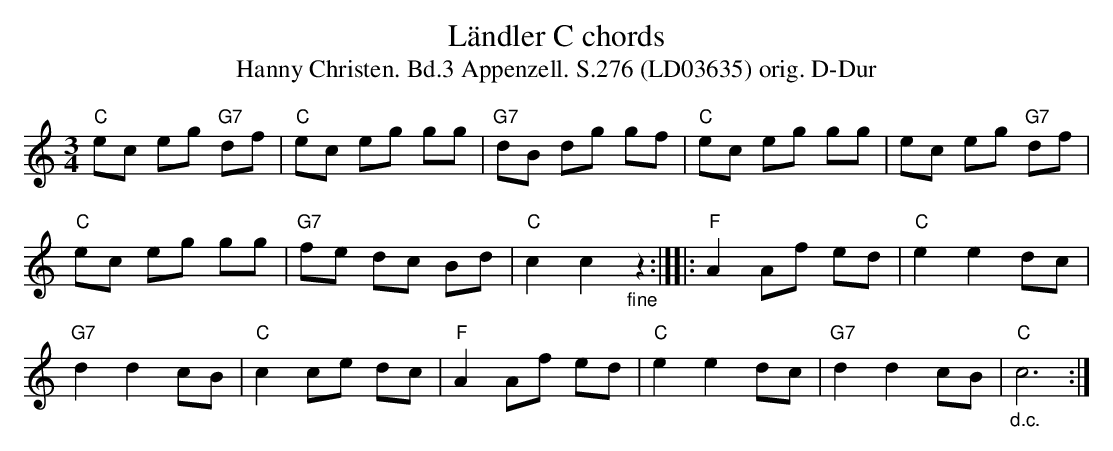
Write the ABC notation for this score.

X:1
T:Ländler C chords
T:Hanny Christen. Bd.3 Appenzell. S.276 (LD03635) orig. D-Dur
M:3/4
L:1/8
K:Cmaj%%MIDI gchordon
"C"ec eg "G7"df | "C"ec eg gg | "G7"dB dg gf | "C"ec eg gg | ec eg "G7"df |
"C"ec eg gg | "G7"fe dc Bd | "C"c2 c2 "_fine"z2 :|][|: "F"A2 Af ed | "C"e2 e2 dc |
"G7"d2 d2 cB | "C"c2 ce dc | "F"A2 Af ed | "C"e2 e2 dc | "G7"d2 d2 cB | "_d.c.""C"c6 :|
